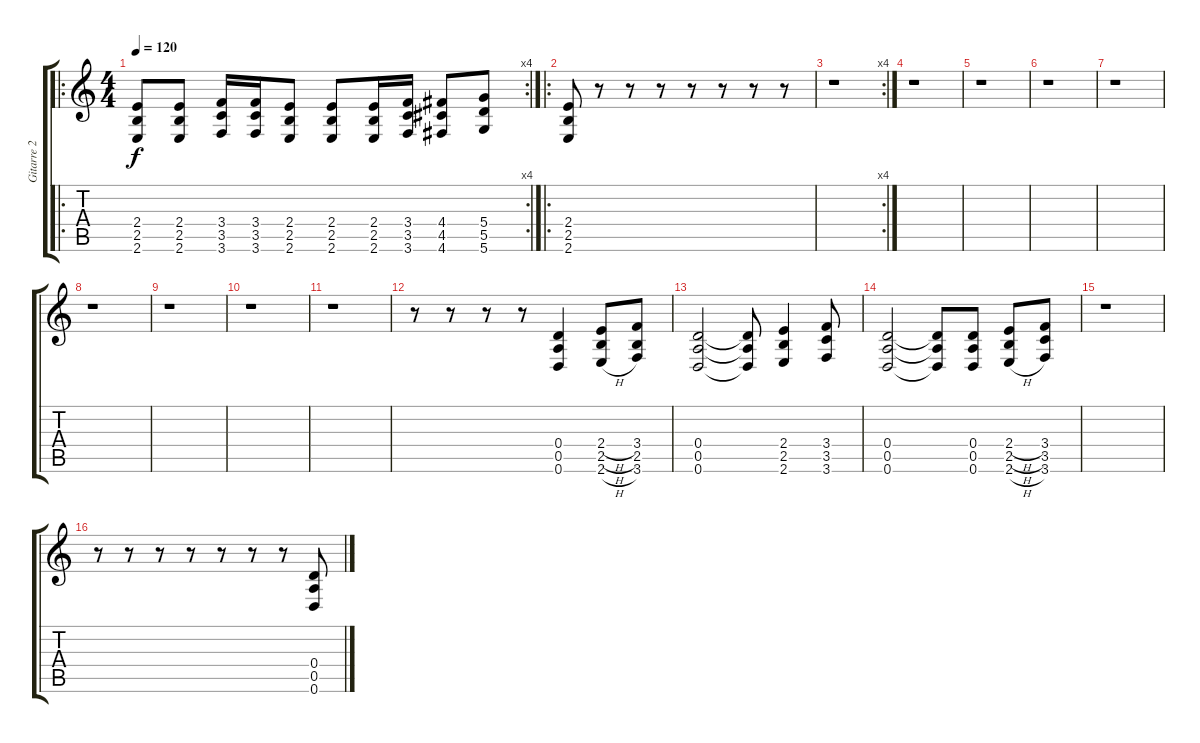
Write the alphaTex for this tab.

\track ("Gitarre 2" "Gitarre 2") {instrument distortionguitar}
\staff {score tabs}
\tuning (E4 B3 G3 D3 A2 D2) {hide}
\ro
\rc 4
\ts (4 4)
\tempo 120
\clef g2
\ks c
(2.4 2.5 2.6).8{dy f} (2.4 2.5 2.6).8 (3.4 3.5 3.6).16 (3.4 3.5 3.6).16 (2.4 2.5 2.6).8 (2.4 2.5 2.6).8 (2.4 2.5 2.6).16 (3.4 3.5 3.6).16 (4.4 4.5 4.6).8 (5.4 5.5 5.6).8 |
\ro
(2.4 2.5 2.6).8 r.8 r.8 r.8 r.8 r.8 r.8 r.8 |
\rc 4
r.1 |
r.1 |
r.1 |
r.1 |
r.1 |
r.1 |
r.1 |
r.1 |
r.1 |
r.8 r.8 r.8 r.8 (0.4 0.5 0.6).4 (2.4{h} 2.5{h} 2.6{h}).8 (3.4 2.5 3.6).8 |
(0.4 0.5 0.6).2 (0.4{t} 0.5{t} 0.6{t}).8 (2.4 2.5 2.6).4 (3.4 3.5 3.6).8 |
(0.4 0.5 0.6).2 (0.4{t} 0.5{t} 0.6{t}).8 (0.4 0.5 0.6).8 (2.4{h} 2.5{h} 2.6{h}).8 (3.4 3.5 3.6).8 |
r.1 |
r.8 r.8 r.8 r.8 r.8 r.8 r.8 (0.4 0.5 0.6).8
